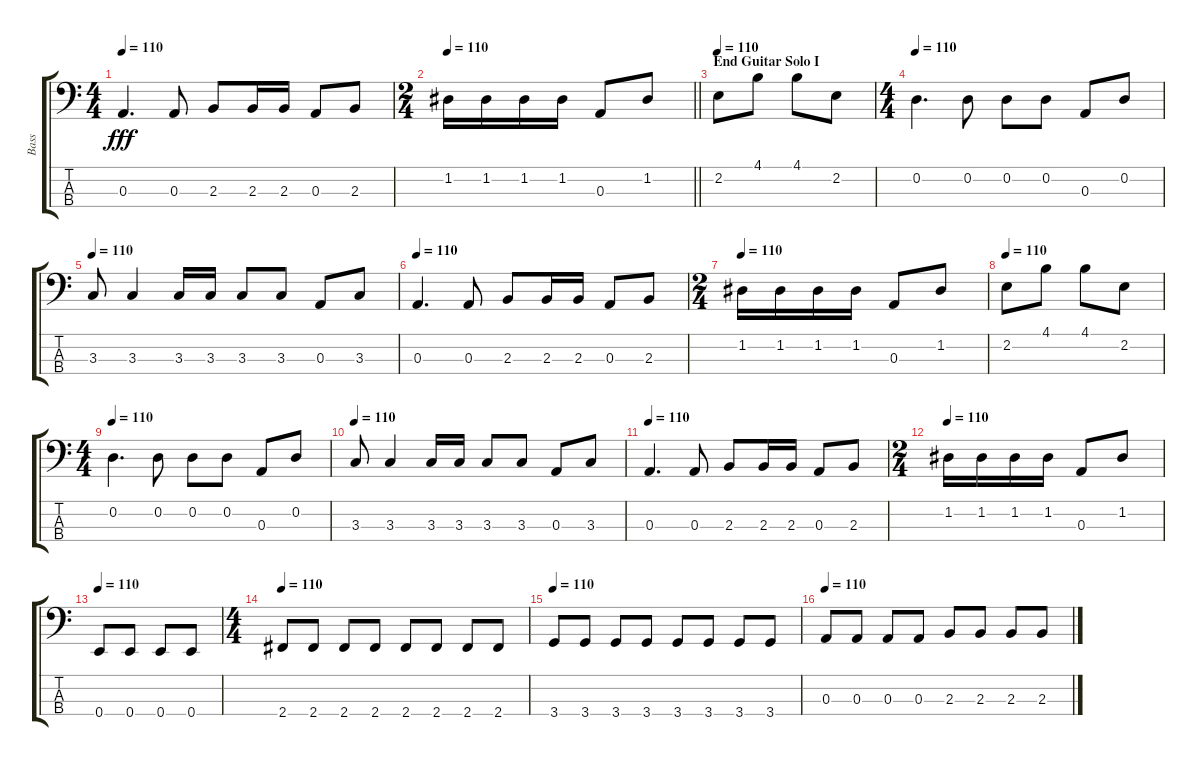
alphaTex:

\track ("Bass" "Bass") {instrument electricbassfinger}
\staff {score tabs}
\tuning (G2 D2 A1 E1) {hide}
\ts (4 4)
\tempo 110
\clef f4
\ks c
0.3.4{d dy fff} 0.3.8 2.3.8 2.3.16 2.3.16 0.3.8 2.3.8 |
\ts (2 4)
\tempo 110
\barLineRight lightlight
1.2.16 1.2.16 1.2.16 1.2.16 0.3.8 1.2.8 |
\section ("" "End Guitar Solo I")
\tempo 110
2.2.8 4.1.8 4.1.8 2.2.8 |
\ts (4 4)
\tempo 110
0.2.4{d} 0.2.8 0.2.8 0.2.8 0.3.8 0.2.8 |
\tempo 110
3.3.8 3.3.4 3.3.16 3.3.16 3.3.8 3.3.8 0.3.8 3.3.8 |
\tempo 110
0.3.4{d} 0.3.8 2.3.8 2.3.16 2.3.16 0.3.8 2.3.8 |
\ts (2 4)
\tempo 110
1.2.16 1.2.16 1.2.16 1.2.16 0.3.8 1.2.8 |
\tempo 110
2.2.8 4.1.8 4.1.8 2.2.8 |
\ts (4 4)
\tempo 110
0.2.4{d} 0.2.8 0.2.8 0.2.8 0.3.8 0.2.8 |
\tempo 110
3.3.8 3.3.4 3.3.16 3.3.16 3.3.8 3.3.8 0.3.8 3.3.8 |
\tempo 110
0.3.4{d} 0.3.8 2.3.8 2.3.16 2.3.16 0.3.8 2.3.8 |
\ts (2 4)
\tempo 110
1.2.16 1.2.16 1.2.16 1.2.16 0.3.8 1.2.8 |
\tempo 110
0.4.8 0.4.8 0.4.8 0.4.8 |
\ts (4 4)
\tempo 110
2.4.8 2.4.8 2.4.8 2.4.8 2.4.8 2.4.8 2.4.8 2.4.8 |
\tempo 110
3.4.8 3.4.8 3.4.8 3.4.8 3.4.8 3.4.8 3.4.8 3.4.8 |
\tempo 110
0.3.8 0.3.8 0.3.8 0.3.8 2.3.8 2.3.8 2.3.8 2.3.8
